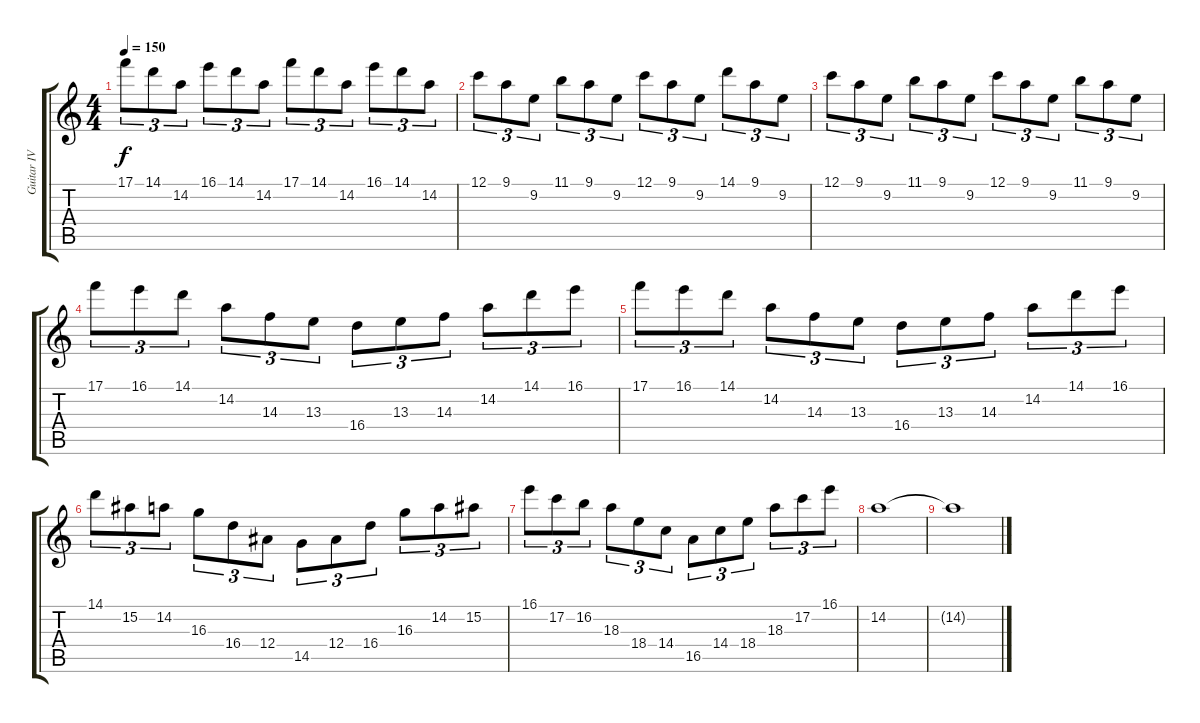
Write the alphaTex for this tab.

\track ("Guitar IV" "Guitar IV") {instrument distortionguitar}
\staff {score tabs}
\tuning (C4 G3 Eb3 Bb2 F2 C2) {hide}
\ts (4 4)
\tempo 150
\clef g2
\ks c
17.1.8{tu (3 2) dy f} 14.1.8{tu (3 2)} 14.2.8{tu (3 2)} 16.1.8{tu (3 2)} 14.1.8{tu (3 2)} 14.2.8{tu (3 2)} 17.1.8{tu (3 2)} 14.1.8{tu (3 2)} 14.2.8{tu (3 2)} 16.1.8{tu (3 2)} 14.1.8{tu (3 2)} 14.2.8{tu (3 2)} |
12.1.8{tu (3 2)} 9.1.8{tu (3 2)} 9.2.8{tu (3 2)} 11.1.8{tu (3 2)} 9.1.8{tu (3 2)} 9.2.8{tu (3 2)} 12.1.8{tu (3 2)} 9.1.8{tu (3 2)} 9.2.8{tu (3 2)} 14.1.8{tu (3 2)} 9.1.8{tu (3 2)} 9.2.8{tu (3 2)} |
12.1.8{tu (3 2)} 9.1.8{tu (3 2)} 9.2.8{tu (3 2)} 11.1.8{tu (3 2)} 9.1.8{tu (3 2)} 9.2.8{tu (3 2)} 12.1.8{tu (3 2)} 9.1.8{tu (3 2)} 9.2.8{tu (3 2)} 11.1.8{tu (3 2)} 9.1.8{tu (3 2)} 9.2.8{tu (3 2)} |
17.1.8{tu (3 2) volume 14} 16.1.8{tu (3 2)} 14.1.8{tu (3 2)} 14.2.8{tu (3 2)} 14.3.8{tu (3 2)} 13.3.8{tu (3 2)} 16.4.8{tu (3 2)} 13.3.8{tu (3 2)} 14.3.8{tu (3 2)} 14.2.8{tu (3 2)} 14.1.8{tu (3 2)} 16.1.8{tu (3 2)} |
17.1.8{tu (3 2)} 16.1.8{tu (3 2)} 14.1.8{tu (3 2)} 14.2.8{tu (3 2)} 14.3.8{tu (3 2)} 13.3.8{tu (3 2)} 16.4.8{tu (3 2)} 13.3.8{tu (3 2)} 14.3.8{tu (3 2)} 14.2.8{tu (3 2)} 14.1.8{tu (3 2)} 16.1.8{tu (3 2)} |
14.1.8{tu (3 2)} 15.2.8{tu (3 2)} 14.2.8{tu (3 2)} 16.3.8{tu (3 2)} 16.4.8{tu (3 2)} 12.4.8{tu (3 2)} 14.5.8{tu (3 2)} 12.4.8{tu (3 2)} 16.4.8{tu (3 2)} 16.3.8{tu (3 2)} 14.2.8{tu (3 2)} 15.2.8{tu (3 2)} |
16.1.8{tu (3 2)} 17.2.8{tu (3 2)} 16.2.8{tu (3 2)} 18.3.8{tu (3 2)} 18.4.8{tu (3 2)} 14.4.8{tu (3 2)} 16.5.8{tu (3 2)} 14.4.8{tu (3 2)} 18.4.8{tu (3 2)} 18.3.8{tu (3 2)} 17.2.8{tu (3 2)} 16.1.8{tu (3 2)} |
14.2.1 |
14.2{t}.1
